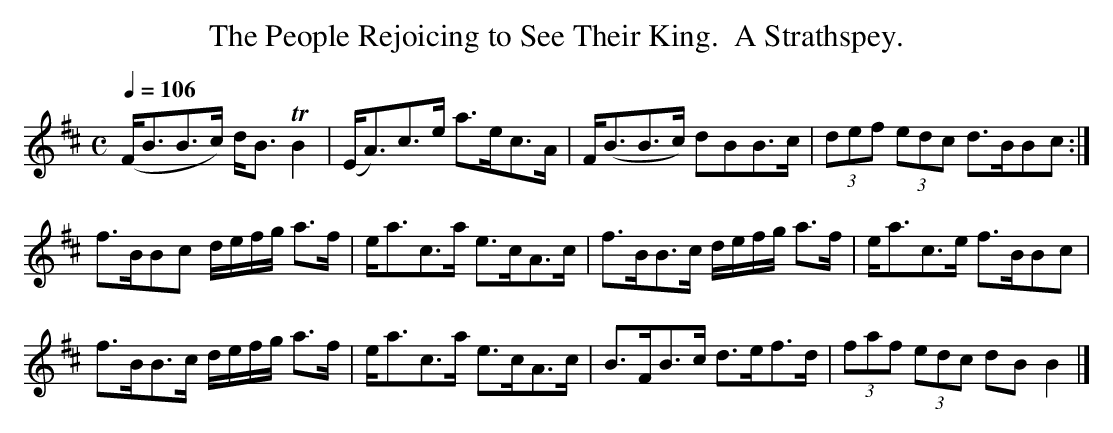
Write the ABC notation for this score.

X:1
T:The People Rejoicing to See Their King.  A Strathspey.
M:C
L:1/8
Q:1/4=106
K:B Minor
(F<BB>c) d<B     TB2 |(E<A)c>e a>ec>A|F<(BB>c) dBB>c       |(3def (3edc d>BBc:|
 f>BBc   d/e/f/g/ a>f| e<ac>a  e>cA>c|f>BB>c   d/e/f/g/ a>f|  e<ac>e    f>BBc |
 f>BB>c  d/e/f/g/ a>f| e<ac>a  e>cA>c|B>FB>c   d>ef>d      |(3faf (3edc dB B2|]
